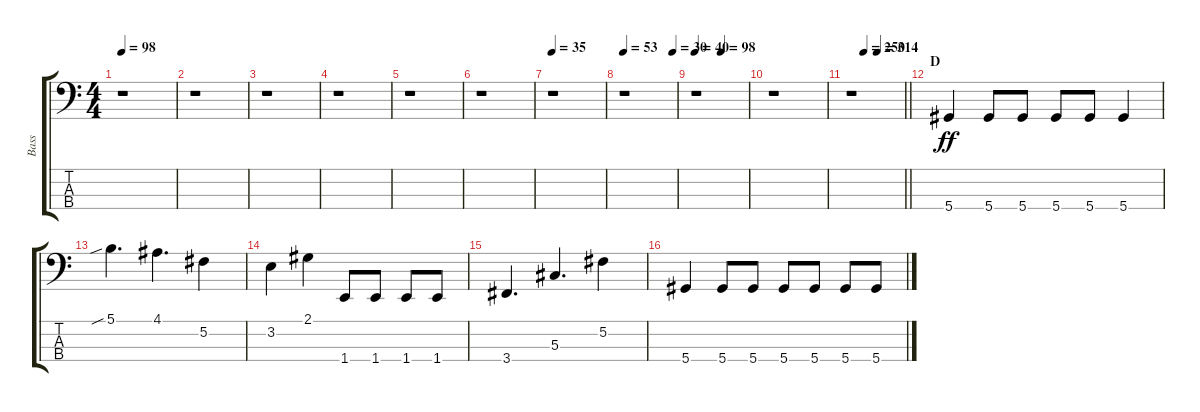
\track ("Bass" "Bass") {instrument electricbasspick}
\staff {score tabs}
\tuning (Gb2 Db2 Ab1 Eb1) {hide}
\ts (4 4)
\tempo 98
\clef f4
\ks c
r.1{dy ff} |
r.1 |
r.1 |
r.1 |
r.1 |
r.1 |
\tempo 35
r.1 |
\tempo 53
\tempo (30 0.9375)
r.1 |
\tempo 40
\tempo (98 0.5)
r.1 |
r.1 |
\tempo (314 0.5)
\tempo (250 0.25)
\barLineRight lightlight
r.1 |
\section ("" "D")
5.4.4 5.4.8 5.4.8 5.4.8 5.4.8 5.4.4 |
5.1{sib}.4{d} 4.1.4{d} 5.2.4 |
3.2.4 2.1.4 1.4.8 1.4.8 1.4.8 1.4.8 |
3.4.4{d} 5.3.4{d} 5.2.4 |
5.4.4 5.4.8 5.4.8 5.4.8 5.4.8 5.4.8 5.4.8
